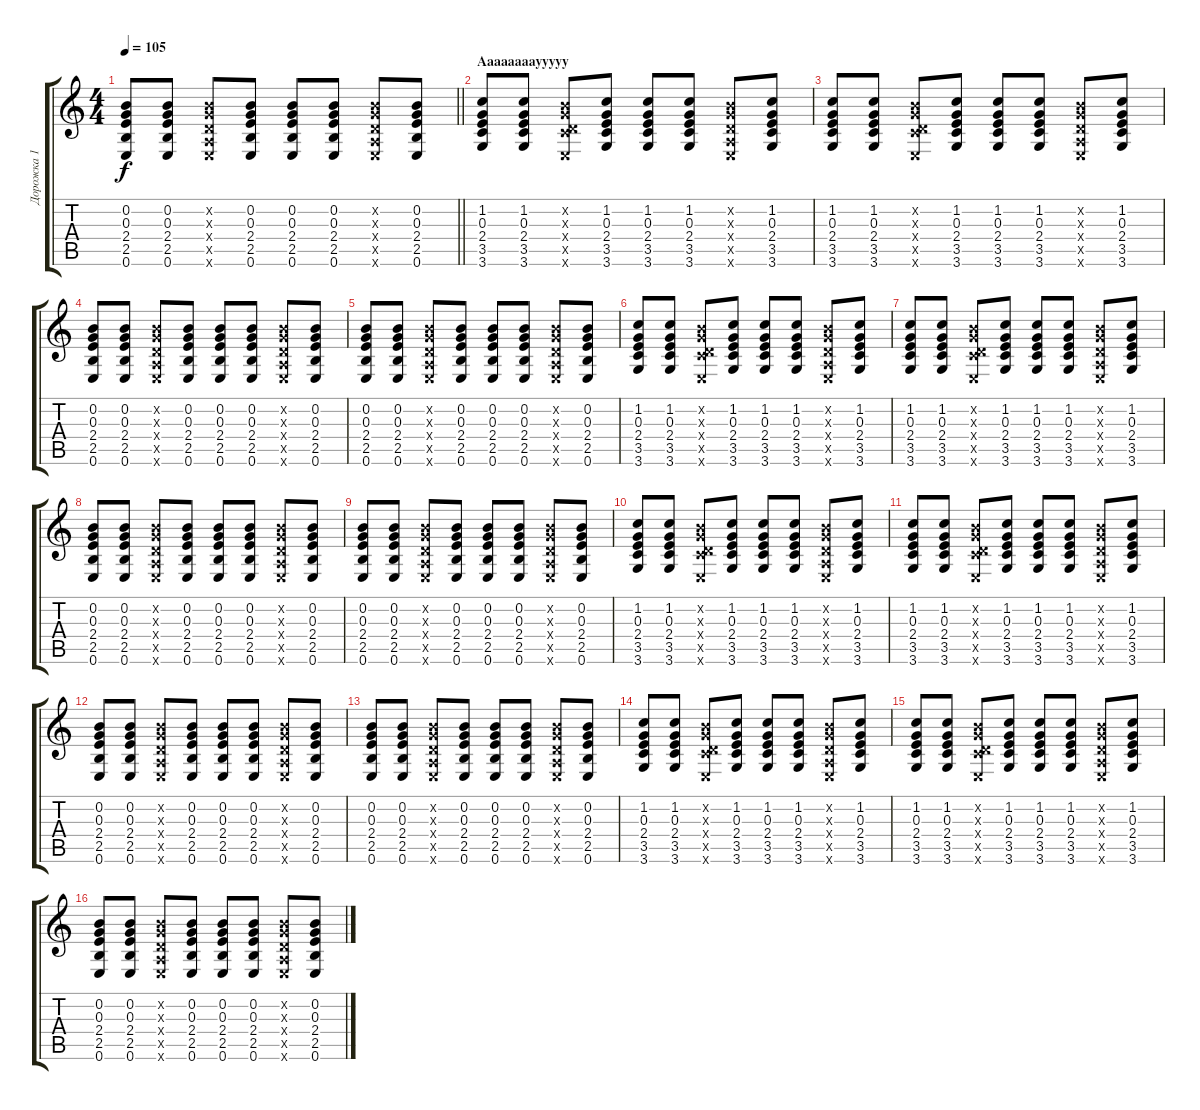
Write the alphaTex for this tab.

\track ("Дорожка 1" "Дорожка 1") {instrument acousticguitarsteel}
\staff {score tabs}
\tuning (E4 B3 G3 D3 A2 E2) {hide}
\ts (4 4)
\tempo 105
\clef g2
\barLineRight lightlight
\ks c
(0.2 0.3 2.4 2.5 0.6).8{dy f} (0.2 0.3 2.4 2.5 0.6).8 (0.2{x} 0.3{x} 0.4{x} 0.5{x} 0.6{x}).8 (0.2 0.3 2.4 2.5 0.6).8 (0.2 0.3 2.4 2.5 0.6).8 (0.2 0.3 2.4 2.5 0.6).8 (0.2{x} 0.3{x} 0.4{x} 0.5{x} 0.6{x}).8 (0.2 0.3 2.4 2.5 0.6).8 |
\section ("" "Ааааааааууууу")
(1.2 0.3 2.4 3.5 3.6).8 (1.2 0.3 2.4 3.5 3.6).8 (0.2{x} 0.3{x} 0.4{x} 3.5{x} 0.6{x}).8 (1.2 0.3 2.4 3.5 3.6).8 (1.2 0.3 2.4 3.5 3.6).8 (1.2 0.3 2.4 3.5 3.6).8 (0.2{x} 0.3{x} 0.4{x} 0.5{x} 0.6{x}).8 (1.2 0.3 2.4 3.5 3.6).8 |
(1.2 0.3 2.4 3.5 3.6).8 (1.2 0.3 2.4 3.5 3.6).8 (0.2{x} 0.3{x} 0.4{x} 3.5{x} 0.6{x}).8 (1.2 0.3 2.4 3.5 3.6).8 (1.2 0.3 2.4 3.5 3.6).8 (1.2 0.3 2.4 3.5 3.6).8 (0.2{x} 0.3{x} 0.4{x} 0.5{x} 0.6{x}).8 (1.2 0.3 2.4 3.5 3.6).8 |
(0.2 0.3 2.4 2.5 0.6).8 (0.2 0.3 2.4 2.5 0.6).8 (0.2{x} 0.3{x} 0.4{x} 0.5{x} 0.6{x}).8 (0.2 0.3 2.4 2.5 0.6).8 (0.2 0.3 2.4 2.5 0.6).8 (0.2 0.3 2.4 2.5 0.6).8 (0.2{x} 0.3{x} 0.4{x} 0.5{x} 0.6{x}).8 (0.2 0.3 2.4 2.5 0.6).8 |
(0.2 0.3 2.4 2.5 0.6).8 (0.2 0.3 2.4 2.5 0.6).8 (0.2{x} 0.3{x} 0.4{x} 0.5{x} 0.6{x}).8 (0.2 0.3 2.4 2.5 0.6).8 (0.2 0.3 2.4 2.5 0.6).8 (0.2 0.3 2.4 2.5 0.6).8 (0.2{x} 0.3{x} 0.4{x} 0.5{x} 0.6{x}).8 (0.2 0.3 2.4 2.5 0.6).8 |
(1.2 0.3 2.4 3.5 3.6).8 (1.2 0.3 2.4 3.5 3.6).8 (0.2{x} 0.3{x} 0.4{x} 3.5{x} 0.6{x}).8 (1.2 0.3 2.4 3.5 3.6).8 (1.2 0.3 2.4 3.5 3.6).8 (1.2 0.3 2.4 3.5 3.6).8 (0.2{x} 0.3{x} 0.4{x} 0.5{x} 0.6{x}).8 (1.2 0.3 2.4 3.5 3.6).8 |
(1.2 0.3 2.4 3.5 3.6).8 (1.2 0.3 2.4 3.5 3.6).8 (0.2{x} 0.3{x} 0.4{x} 3.5{x} 0.6{x}).8 (1.2 0.3 2.4 3.5 3.6).8 (1.2 0.3 2.4 3.5 3.6).8 (1.2 0.3 2.4 3.5 3.6).8 (0.2{x} 0.3{x} 0.4{x} 0.5{x} 0.6{x}).8 (1.2 0.3 2.4 3.5 3.6).8 |
(0.2 0.3 2.4 2.5 0.6).8 (0.2 0.3 2.4 2.5 0.6).8 (0.2{x} 0.3{x} 0.4{x} 0.5{x} 0.6{x}).8 (0.2 0.3 2.4 2.5 0.6).8 (0.2 0.3 2.4 2.5 0.6).8 (0.2 0.3 2.4 2.5 0.6).8 (0.2{x} 0.3{x} 0.4{x} 0.5{x} 0.6{x}).8 (0.2 0.3 2.4 2.5 0.6).8 |
(0.2 0.3 2.4 2.5 0.6).8 (0.2 0.3 2.4 2.5 0.6).8 (0.2{x} 0.3{x} 0.4{x} 0.5{x} 0.6{x}).8 (0.2 0.3 2.4 2.5 0.6).8 (0.2 0.3 2.4 2.5 0.6).8 (0.2 0.3 2.4 2.5 0.6).8 (0.2{x} 0.3{x} 0.4{x} 0.5{x} 0.6{x}).8 (0.2 0.3 2.4 2.5 0.6).8 |
(1.2 0.3 2.4 3.5 3.6).8 (1.2 0.3 2.4 3.5 3.6).8 (0.2{x} 0.3{x} 0.4{x} 3.5{x} 0.6{x}).8 (1.2 0.3 2.4 3.5 3.6).8 (1.2 0.3 2.4 3.5 3.6).8 (1.2 0.3 2.4 3.5 3.6).8 (0.2{x} 0.3{x} 0.4{x} 0.5{x} 0.6{x}).8 (1.2 0.3 2.4 3.5 3.6).8 |
(1.2 0.3 2.4 3.5 3.6).8 (1.2 0.3 2.4 3.5 3.6).8 (0.2{x} 0.3{x} 0.4{x} 3.5{x} 0.6{x}).8 (1.2 0.3 2.4 3.5 3.6).8 (1.2 0.3 2.4 3.5 3.6).8 (1.2 0.3 2.4 3.5 3.6).8 (0.2{x} 0.3{x} 0.4{x} 0.5{x} 0.6{x}).8 (1.2 0.3 2.4 3.5 3.6).8 |
(0.2 0.3 2.4 2.5 0.6).8 (0.2 0.3 2.4 2.5 0.6).8 (0.2{x} 0.3{x} 0.4{x} 0.5{x} 0.6{x}).8 (0.2 0.3 2.4 2.5 0.6).8 (0.2 0.3 2.4 2.5 0.6).8 (0.2 0.3 2.4 2.5 0.6).8 (0.2{x} 0.3{x} 0.4{x} 0.5{x} 0.6{x}).8 (0.2 0.3 2.4 2.5 0.6).8 |
(0.2 0.3 2.4 2.5 0.6).8 (0.2 0.3 2.4 2.5 0.6).8 (0.2{x} 0.3{x} 0.4{x} 0.5{x} 0.6{x}).8 (0.2 0.3 2.4 2.5 0.6).8 (0.2 0.3 2.4 2.5 0.6).8 (0.2 0.3 2.4 2.5 0.6).8 (0.2{x} 0.3{x} 0.4{x} 0.5{x} 0.6{x}).8 (0.2 0.3 2.4 2.5 0.6).8 |
(1.2 0.3 2.4 3.5 3.6).8 (1.2 0.3 2.4 3.5 3.6).8 (0.2{x} 0.3{x} 0.4{x} 3.5{x} 0.6{x}).8 (1.2 0.3 2.4 3.5 3.6).8 (1.2 0.3 2.4 3.5 3.6).8 (1.2 0.3 2.4 3.5 3.6).8 (0.2{x} 0.3{x} 0.4{x} 0.5{x} 0.6{x}).8 (1.2 0.3 2.4 3.5 3.6).8 |
(1.2 0.3 2.4 3.5 3.6).8 (1.2 0.3 2.4 3.5 3.6).8 (0.2{x} 0.3{x} 0.4{x} 3.5{x} 0.6{x}).8 (1.2 0.3 2.4 3.5 3.6).8 (1.2 0.3 2.4 3.5 3.6).8 (1.2 0.3 2.4 3.5 3.6).8 (0.2{x} 0.3{x} 0.4{x} 0.5{x} 0.6{x}).8 (1.2 0.3 2.4 3.5 3.6).8 |
(0.2 0.3 2.4 2.5 0.6).8 (0.2 0.3 2.4 2.5 0.6).8 (0.2{x} 0.3{x} 0.4{x} 0.5{x} 0.6{x}).8 (0.2 0.3 2.4 2.5 0.6).8 (0.2 0.3 2.4 2.5 0.6).8 (0.2 0.3 2.4 2.5 0.6).8 (0.2{x} 0.3{x} 0.4{x} 0.5{x} 0.6{x}).8 (0.2 0.3 2.4 2.5 0.6).8
